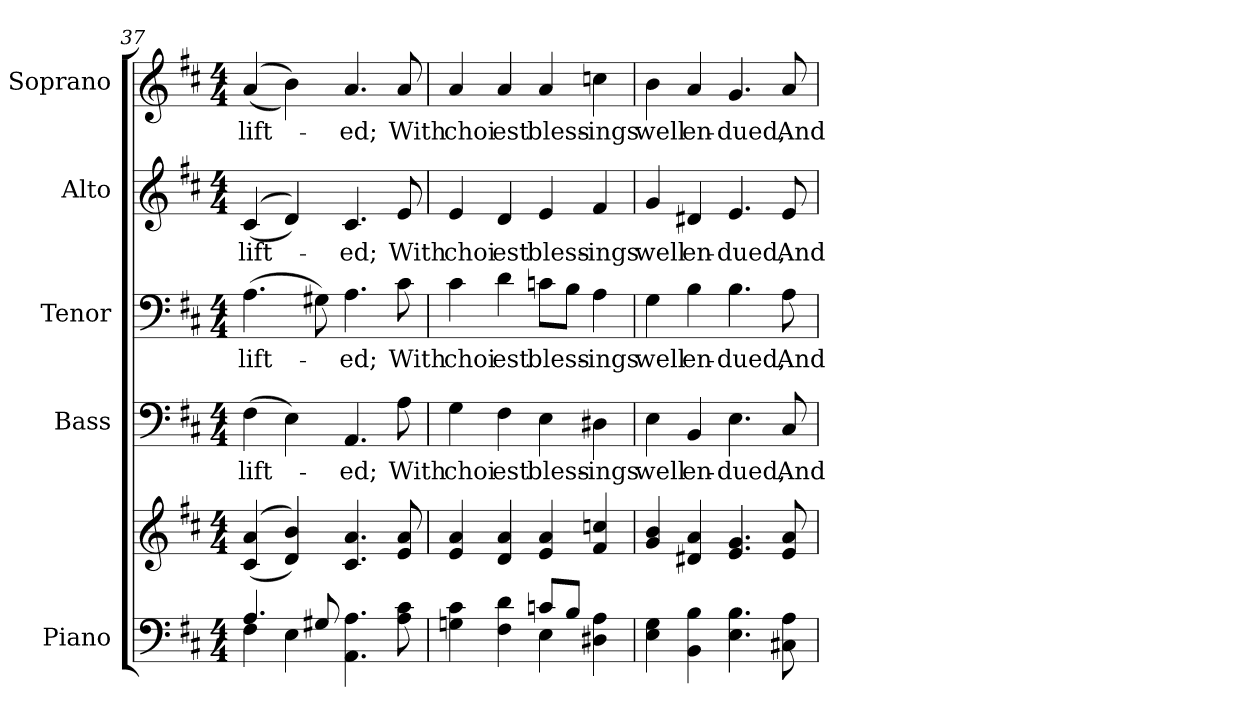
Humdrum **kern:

**kern	**kern	**kern	**text	**kern	**text	**kern	**text	**kern	**text
*part5	*part5	*part4	*part4	*part3	*part3	*part2	*part2	*part1	*part1
*staff6	*staff5	*staff4	*staff4	*staff3	*staff3	*staff2	*staff2	*staff1	*staff1
*I"Piano	*	*I"Bass	*	*I"Tenor	*	*I"Alto	*	*I"Soprano	*
*I'Pno.	*	*I'B.	*	*I'T.	*	*I'A.	*	*I'S.	*
*clefF4	*clefG2	*clefF4	*	*clefF4	*	*clefG2	*	*clefG2	*
*k[f#c#]	*k[f#c#]	*k[f#c#]	*	*k[f#c#]	*	*k[f#c#]	*	*k[f#c#]	*
*D:	*D:	*D:	*	*D:	*	*D:	*	*D:	*
*M4/4	*M4/4	*M4/4	*	*M4/4	*	*M4/4	*	*M4/4	*
=37	=37	=37	=37	=37	=37	=37	=37	=37	=37
*^	*	*	*	*	*	*	*	*	*
!	!	!	!	!LO:LY:b:color=#000000	!	!	!	!	!	!
!	!	!	!	!	!	!LO:LY:b:color=#000000	!	!	!	!
!	!	!	!	!	!	!	!	!LO:LY:b:color=#000000	!	!
!	!	!	!	!	!	!	!	!	!	!LO:LY:b:color=#000000
4.Ai/	4F#i\	((4c#i/ 4ai	(4F#i\	lift-	(4.Ai\	lift-	((4c#i/	lift-	((4ai/	lift-
.	4Ei\	4di/ 4bi))	4Ei\)	.	.	.	4di/))	.	4bi\))	.
8G#Xi/	.	.	.	.	8G#Xi\)	.	.	.	.	.
!	!	!	!	!LO:LY:b:color=#000000	!	!	!	!	!	!
!	!	!	!	!	!	!LO:LY:b:color=#000000	!	!	!	!
!	!	!	!	!	!	!	!	!LO:LY:b:color=#000000	!	!
!	!	!	!	!	!	!	!	!	!	!LO:LY:b:color=#000000
4.AAi\ 4.Ai	2ryy	4.c#i/ 4.ai	4.AAi/	-ed;	4.Ai\	-ed;	4.c#i/	-ed;	4.ai/	-ed;
!	!	!	!	!LO:LY:b:color=#000000	!	!	!	!	!	!
!	!	!	!	!	!	!LO:LY:b:color=#000000	!	!	!	!
!	!	!	!	!	!	!	!	!LO:LY:b:color=#000000	!	!
!	!	!	!	!	!	!	!	!	!	!LO:LY:b:color=#000000
8Ai\ 8c#i	.	8ei/ 8ai	8Ai\	With	8c#i\	With	8ei/	With	8ai/	With
!!LO:PB:g=z
=38	=38	=38	=38	=38	=38	=38	=38	=38	=38	=38
!	!	!	!	!LO:LY:b:color=#000000	!	!	!	!	!	!
!	!	!	!	!	!	!LO:LY:b:color=#000000	!	!	!	!
!	!	!	!	!	!	!	!	!LO:LY:b:color=#000000	!	!
!	!	!	!	!	!	!	!	!	!	!LO:LY:b:color=#000000
4Gni\ 4c#i	2ryy	4ei/ 4ai	4Gi\	choi	4c#i\	choi	4ei/	choi	4ai/	choi
!	!	!	!	!LO:LY:b:color=#000000	!	!	!	!	!	!
!	!	!	!	!	!	!LO:LY:b:color=#000000	!	!	!	!
!	!	!	!	!	!	!	!	!LO:LY:b:color=#000000	!	!
!	!	!	!	!	!	!	!	!	!	!LO:LY:b:color=#000000
4F#i\ 4di	.	4di/ 4ai	4F#i\	est	4di\	est	4di/	est	4ai/	est
!	!	!	!	!LO:LY:b:color=#000000	!	!	!	!	!	!
!	!	!	!	!	!	!LO:LY:b:color=#000000	!	!	!	!
!	!	!	!	!	!	!	!	!LO:LY:b:color=#000000	!	!
!	!	!	!	!	!	!	!	!	!	!LO:LY:b:color=#000000
8cni/L	4Ei\	4ei/ 4ai	4Ei\	bless-	8cni\L	bless-	4ei/	bless-	4ai/	bless-
8Bi/J	.	.	.	.	8Bi\J	.	.	.	.	.
!	!	!	!	!LO:LY:b:color=#000000	!	!	!	!	!	!
!	!	!	!	!	!	!LO:LY:b:color=#000000	!	!	!	!
!	!	!	!	!	!	!	!	!LO:LY:b:color=#000000	!	!
!	!	!	!	!	!	!	!	!	!	!LO:LY:b:color=#000000
4D#Xi\ 4Ai	4ryy	4f#i/ 4ccni	4D#Xi\	-ings	4Ai\	-ings	4f#i/	-ings	4ccni\	-ings
*v	*v	*	*	*	*	*	*	*	*	*
=39	=39	=39	=39	=39	=39	=39	=39	=39	=39
*^	*	*	*	*	*	*	*	*	*
!	!	!	!	!LO:LY:b:color=#000000	!	!	!	!	!	!
*v	*v	*	*	*	*	*	*	*	*	*
*^	*	*	*	*	*	*	*	*	*
!	!	!	!	!	!	!LO:LY:b:color=#000000	!	!	!	!
*v	*v	*	*	*	*	*	*	*	*	*
*^	*	*	*	*	*	*	*	*	*
!	!	!	!	!	!	!	!	!LO:LY:b:color=#000000	!	!
*v	*v	*	*	*	*	*	*	*	*	*
*^	*	*	*	*	*	*	*	*	*
!	!	!	!	!	!	!	!	!	!	!LO:LY:b:color=#000000
*v	*v	*	*	*	*	*	*	*	*	*
4Ei\ 4Gi	4gi/ 4bi	4Ei\	well	4Gi\	well	4gi/	well	4bi\	well
!	!	!	!LO:LY:b:color=#000000	!	!	!	!	!	!
!	!	!	!	!	!LO:LY:b:color=#000000	!	!	!	!
!	!	!	!	!	!	!	!LO:LY:b:color=#000000	!	!
!	!	!	!	!	!	!	!	!	!LO:LY:b:color=#000000
4BBi\ 4Bi	4d#Xi/ 4ai	4BBi/	en-	4Bi\	en-	4d#Xi/	en-	4ai/	en-
!	!	!	!LO:LY:b:color=#000000	!	!	!	!	!	!
!	!	!	!	!	!LO:LY:b:color=#000000	!	!	!	!
!	!	!	!	!	!	!	!LO:LY:b:color=#000000	!	!
!	!	!	!	!	!	!	!	!	!LO:LY:b:color=#000000
4.Ei\ 4.Bi	4.ei/ 4.gi	4.Ei\	-dued,	4.Bi\	-dued,	4.ei/	-dued,	4.gi/	-dued,
!	!	!	!LO:LY:b:color=#000000	!	!	!	!	!	!
!	!	!	!	!	!LO:LY:b:color=#000000	!	!	!	!
!	!	!	!	!	!	!	!LO:LY:b:color=#000000	!	!
!	!	!	!	!	!	!	!	!	!LO:LY:b:color=#000000
8C#Xi\ 8Ai	8ei/ 8ai	8C#i/	And	8Ai\	And	8ei/	And	8ai/	And
=	=	=	=	=	=	=	=	=	=
*-	*-	*-	*-	*-	*-	*-	*-	*-	*-
